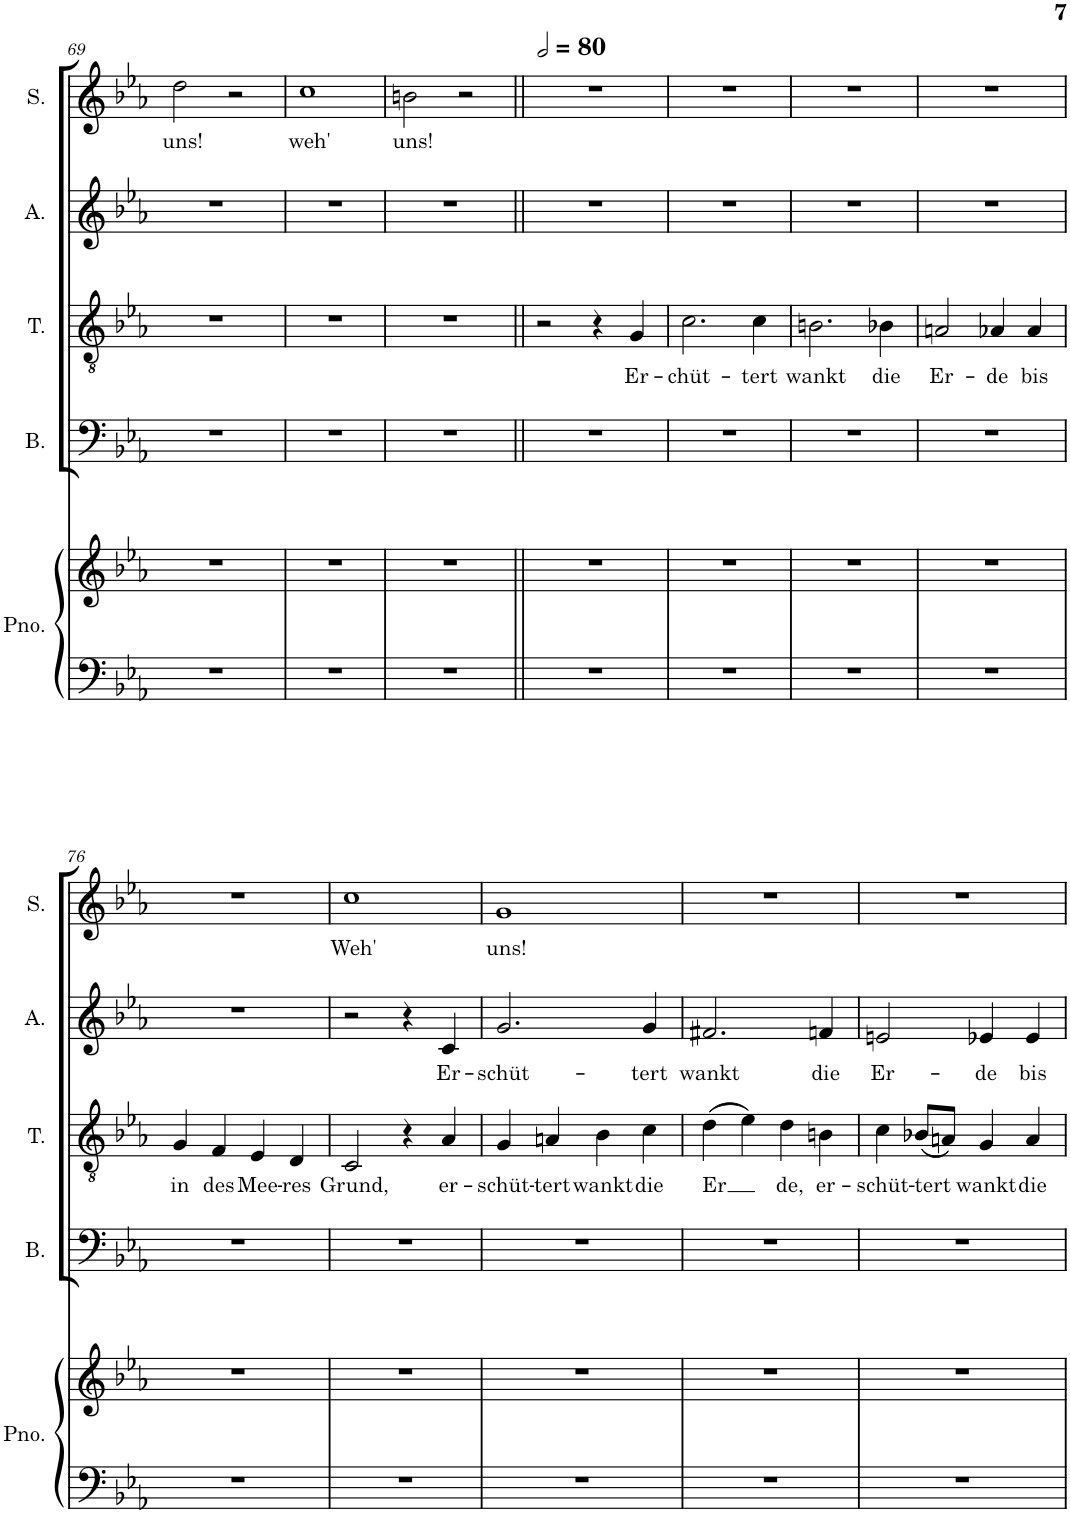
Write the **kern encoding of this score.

**kern	**kern	**kern	**kern	**text	**kern	**text	**kern	**text
*part5	*part5	*part4	*part3	*part3	*part2	*part2	*part1	*part1
*staff6	*staff5	*staff4	*staff3	*staff3	*staff2	*staff2	*staff1	*staff1
*I"Piano	*	*I"Bass	*I"Tenor	*	*I"Alto	*	*I"Soprano	*
*I'Pno.	*	*I'B.	*I'T.	*	*I'A.	*	*I'S.	*
!!LO:PB:g=z
*clefF4	*clefG2	*clefF4	*clefGv2	*	*clefG2	*	*clefG2	*
*k[b-e-a-]	*k[b-e-a-]	*k[b-e-a-]	*k[b-e-a-]	*	*k[b-e-a-]	*	*k[b-e-a-]	*
*M4/4	*M4/4	*M4/4	*M4/4	*	*M4/4	*	*M4/4	*
*met(c)	*met(c)	*met(c)	*met(c)	*	*met(c)	*	*met(c)	*
=69	=69	=69	=69	=69	=69	=69	=69	=69
!	!	!	!	!	!	!	!	!LO:LY:b
1r	1r	1r	1r	.	1r	.	2dd\	uns!
.	.	.	.	.	.	.	2r	.
=70	=70	=70	=70	=70	=70	=70	=70	=70
!	!	!	!	!	!	!	!	!LO:LY:b
1r	1r	1r	1r	.	1r	.	1cc	weh'
=71	=71	=71	=71	=71	=71	=71	=71	=71
!	!	!	!	!	!	!	!	!LO:LY:b
1r	1r	1r	1r	.	1r	.	2bn\	uns!
.	.	.	.	.	.	.	2r	.
=72||	=72||	=72||	=72||	=72||	=72||	=72||	=72||	=72||
*	*	*	*	*	*	*	*MM160	*
1r	1r	1r	2r	.	1r	.	1r	.
.	.	.	4r	.	.	.	.	.
!	!	!	!	!LO:LY:b	!	!	!	!
.	.	.	4G/	Er-	.	.	.	.
=73	=73	=73	=73	=73	=73	=73	=73	=73
!	!	!	!	!LO:LY:b	!	!	!	!
1r	1r	1r	2.c\	-chüt-	1r	.	1r	.
!	!	!	!	!LO:LY:b	!	!	!	!
.	.	.	4c\	-tert	.	.	.	.
=74	=74	=74	=74	=74	=74	=74	=74	=74
!	!	!	!	!LO:LY:b	!	!	!	!
1r	1r	1r	2.Bn\	wankt	1r	.	1r	.
!	!	!	!	!LO:LY:b	!	!	!	!
.	.	.	4B-X\	die	.	.	.	.
=75	=75	=75	=75	=75	=75	=75	=75	=75
!	!	!	!	!LO:LY:b	!	!	!	!
1r	1r	1r	2An/	Er-	1r	.	1r	.
!	!	!	!	!LO:LY:b	!	!	!	!
.	.	.	4A-X/	-de	.	.	.	.
!	!	!	!	!LO:LY:b	!	!	!	!
.	.	.	4A-/	bis	.	.	.	.
!!LO:LB:g=z
=76	=76	=76	=76	=76	=76	=76	=76	=76
!	!	!	!	!LO:LY:b	!	!	!	!
1r	1r	1r	4G/	in	1r	.	1r	.
!	!	!	!	!LO:LY:b	!	!	!	!
.	.	.	4F/	des	.	.	.	.
!	!	!	!	!LO:LY:b	!	!	!	!
.	.	.	4E-/	Mee-	.	.	.	.
!	!	!	!	!LO:LY:b	!	!	!	!
.	.	.	4D/	-res	.	.	.	.
=77	=77	=77	=77	=77	=77	=77	=77	=77
!	!	!	!	!LO:LY:b	!	!	!	!LO:LY:b
1r	1r	1r	2C/	Grund,	2r	.	1cc	Weh'
.	.	.	4r	.	4r	.	.	.
!	!	!	!	!LO:LY:b	!	!LO:LY:b	!	!
.	.	.	4A-/	er-	4c/	Er-	.	.
=78	=78	=78	=78	=78	=78	=78	=78	=78
!	!	!	!	!LO:LY:b	!	!LO:LY:b	!	!LO:LY:b
1r	1r	1r	4G/	-schüt-	2.g/	-schüt-	1g	uns!
!	!	!	!	!LO:LY:b	!	!	!	!
.	.	.	4An/	-tert	.	.	.	.
!	!	!	!	!LO:LY:b	!	!	!	!
.	.	.	4B-\	wankt	.	.	.	.
!	!	!	!	!LO:LY:b	!	!LO:LY:b	!	!
.	.	.	4c\	die	4g/	-tert	.	.
=79	=79	=79	=79	=79	=79	=79	=79	=79
!	!	!	!	!LO:LY:b	!	!LO:LY:b	!	!
1r	1r	1r	(4d\	Er	2.f#X/	wankt	1r	.
.	.	.	4e-\)	.	.	.	.	.
!	!	!	!	!LO:LY:b	!	!	!	!
.	.	.	4d\	de,	.	.	.	.
!	!	!	!	!LO:LY:b	!	!LO:LY:b	!	!
.	.	.	4Bn\	er-	4fn/	die	.	.
=80	=80	=80	=80	=80	=80	=80	=80	=80
!	!	!	!	!LO:LY:b	!	!LO:LY:b	!	!
1r	1r	1r	4c\	-schüt-	2en/	Er-	1r	.
!	!	!	!	!LO:LY:b	!	!	!	!
.	.	.	(8B-X/L	-tert	.	.	.	.
.	.	.	8An/J)	.	.	.	.	.
!	!	!	!	!LO:LY:b	!	!LO:LY:b	!	!
.	.	.	4G/	wankt	4e-X/	-de	.	.
!	!	!	!	!LO:LY:b	!	!LO:LY:b	!	!
.	.	.	4A/	die	4e-/	bis	.	.
=	=	=	=	=	=	=	=	=
*-	*-	*-	*-	*-	*-	*-	*-	*-
